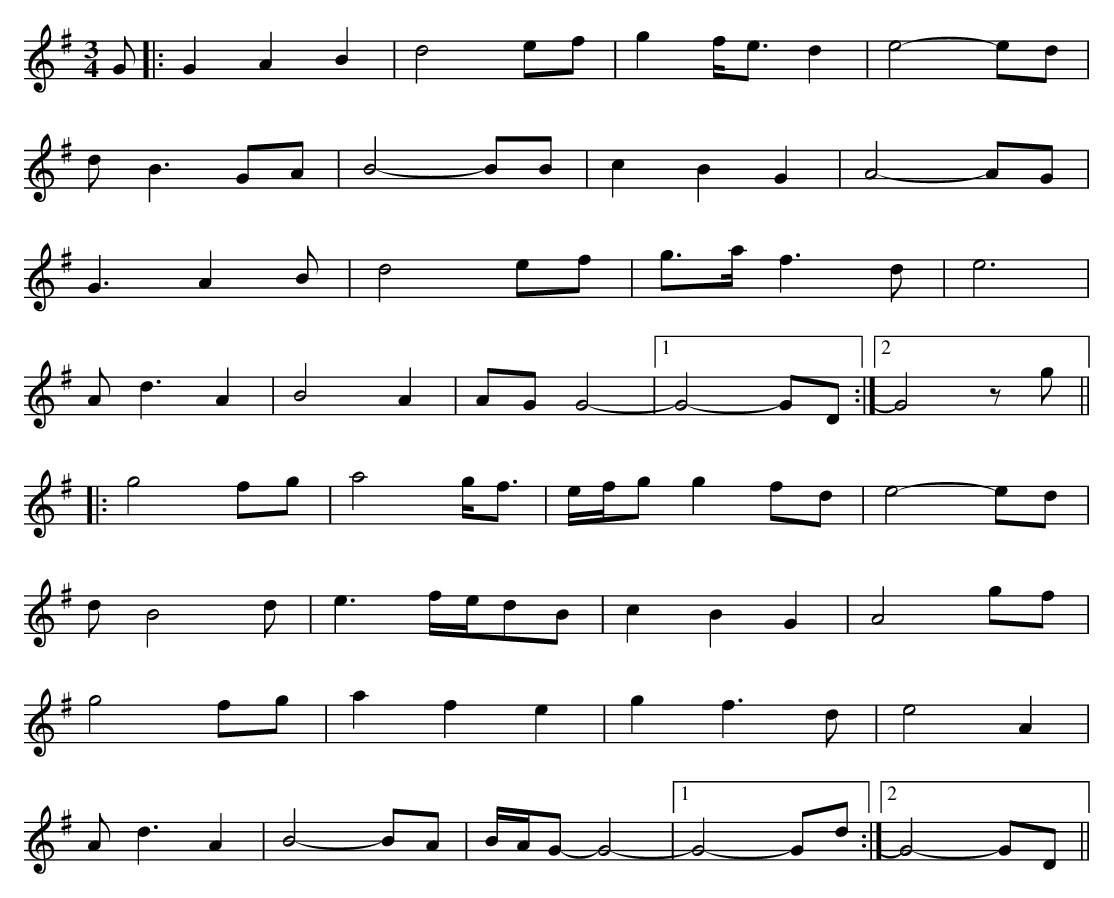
X:1
M:3/4
K:G
G|:G2A2B2|d4ef|g2 f<ed2|e4-ed|
dB3GA|B4-BB|c2B2G2|A4-AG|
G3A2B|d4ef|g>af3d|e6|
Ad3A2|B4A2|AGG4-|1 G4-GD:|2 G4zg||
|:g4fg|a4g<f|e/f/gg2fd|e4-ed|
dB4d|e3f/e/dB|c2B2G2|A4gf|
g4fg|a2f2e2|g2 f3d|e4A2|
Ad3A2|B4-BA|B/A/G-G4-|1 G4-Gd:|2 G4-GD||
